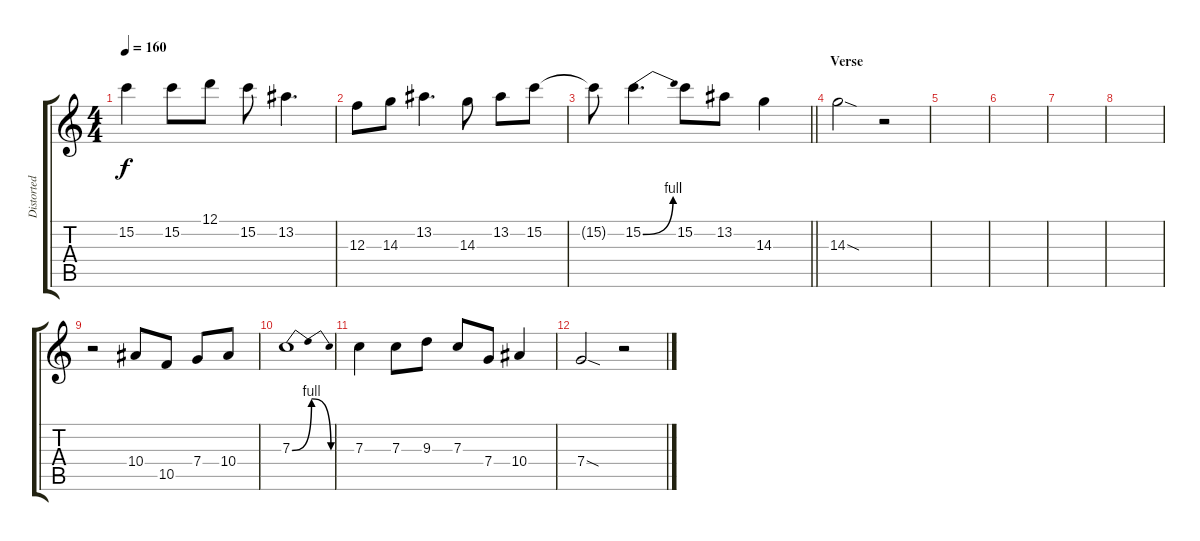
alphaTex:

\track ("Distorted Lead" "Distorted ") {instrument overdrivenguitar}
\staff {score tabs}
\tuning (D4 A3 F3 C3 G2 D2) {hide}
\ts (4 4)
\tempo 160
\clef g2
\ks c
15.2.4{dy f} 15.2.8 12.1.8 15.2.8 13.2.4{d} |
12.3.8 14.3.8 13.2.4{d} 14.3.8 13.2.8 15.2.8 |
\barLineRight lightlight
15.2{t}.8 15.2{be (bend 0 0 60 4)}.4{d} 15.2.8 13.2.8 14.3.4 |
\section ("" "Verse")
14.3{sod}.2 r.2 |
|
|
|
|
r.2 10.4.8 10.5.8 7.4.8 10.4.8 |
7.3{be (bendrelease 0 0 15 4 45 4 60 0)}.1 |
7.3.4 7.3.8 9.3.8 7.3.8 7.4.8 10.4.4 |
7.4{sod}.2 r.2
